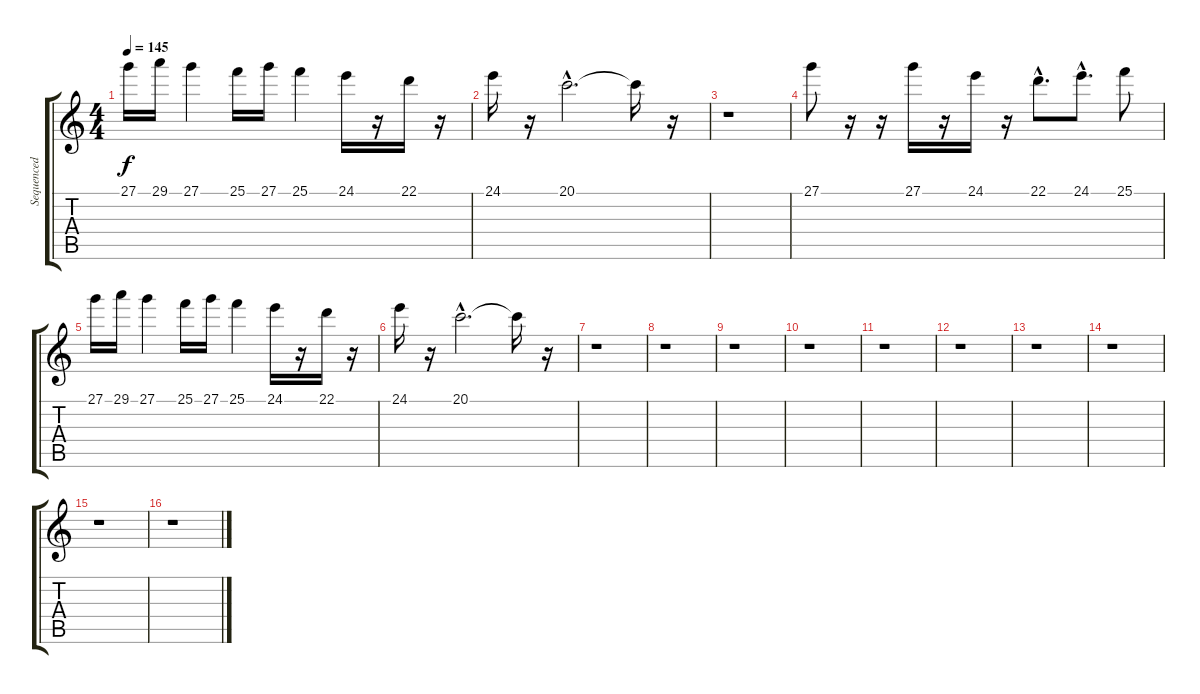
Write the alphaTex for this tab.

\track ("Sequenced by:" "Sequenced ") {instrument piccolo}
\staff {score tabs}
\tuning (E4 B3 G3 D3 A2 E2) {hide}
\ts (4 4)
\tempo 145
\clef g2
\ks c
27.1.16{dy f} 29.1.16 27.1.4 25.1.16 27.1.16 25.1.4 24.1.16 r.16 22.1.16 r.16 |
24.1.16 r.16 20.1{hac}.2{d} 20.1{t}.16 r.16 |
r.1 |
27.1.8 r.16 r.16 27.1.16 r.16 24.1.16 r.16 22.1{hac}.8{d} 24.1{hac}.8{d} 25.1.8 |
27.1.16 29.1.16 27.1.4 25.1.16 27.1.16 25.1.4 24.1.16 r.16 22.1.16 r.16 |
24.1.16 r.16 20.1{hac}.2{d} 20.1{t}.16 r.16 |
r.1 |
r.1 |
r.1 |
r.1 |
r.1 |
r.1 |
r.1 |
r.1 |
r.1 |
r.1
